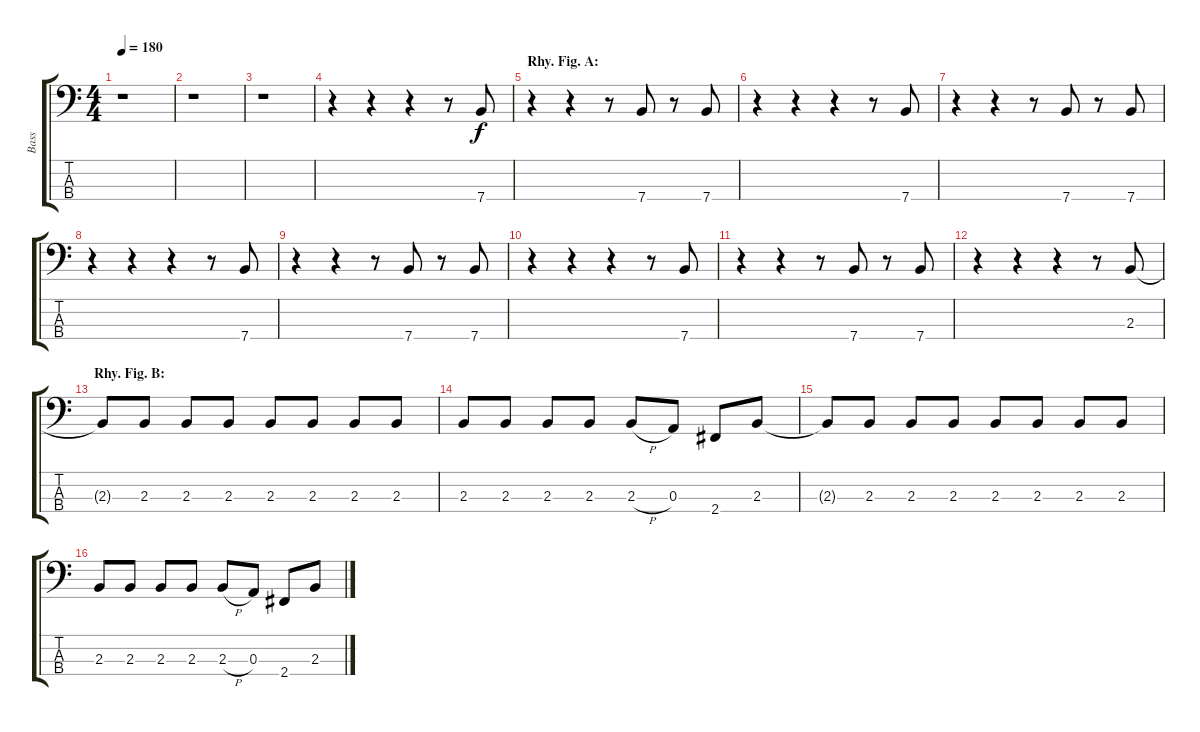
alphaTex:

\track ("Bass" "Bass") {instrument electricbasspick}
\staff {score tabs}
\tuning (G2 D2 A1 E1) {hide}
\ts (4 4)
\tempo 180
\clef f4
\ks c
r.1{dy f instrument electricbasspick} |
r.1 |
r.1 |
r.4 r.4 r.4 r.8 7.4.8 |
\section ("" "Rhy. Fig. A:")
r.4 r.4 r.8 7.4.8 r.8 7.4.8 |
r.4 r.4 r.4 r.8 7.4.8 |
r.4 r.4 r.8 7.4.8 r.8 7.4.8 |
r.4 r.4 r.4 r.8 7.4.8 |
r.4 r.4 r.8 7.4.8 r.8 7.4.8 |
r.4 r.4 r.4 r.8 7.4.8 |
r.4 r.4 r.8 7.4.8 r.8 7.4.8 |
r.4 r.4 r.4 r.8 2.3.8 |
\section ("" "Rhy. Fig. B:")
2.3{t}.8 2.3.8 2.3.8 2.3.8 2.3.8 2.3.8 2.3.8 2.3.8 |
2.3.8 2.3.8 2.3.8 2.3.8 2.3{h}.8 0.3.8 2.4.8 2.3.8 |
2.3{t}.8 2.3.8 2.3.8 2.3.8 2.3.8 2.3.8 2.3.8 2.3.8 |
2.3.8 2.3.8 2.3.8 2.3.8 2.3{h}.8 0.3.8 2.4.8 2.3.8
